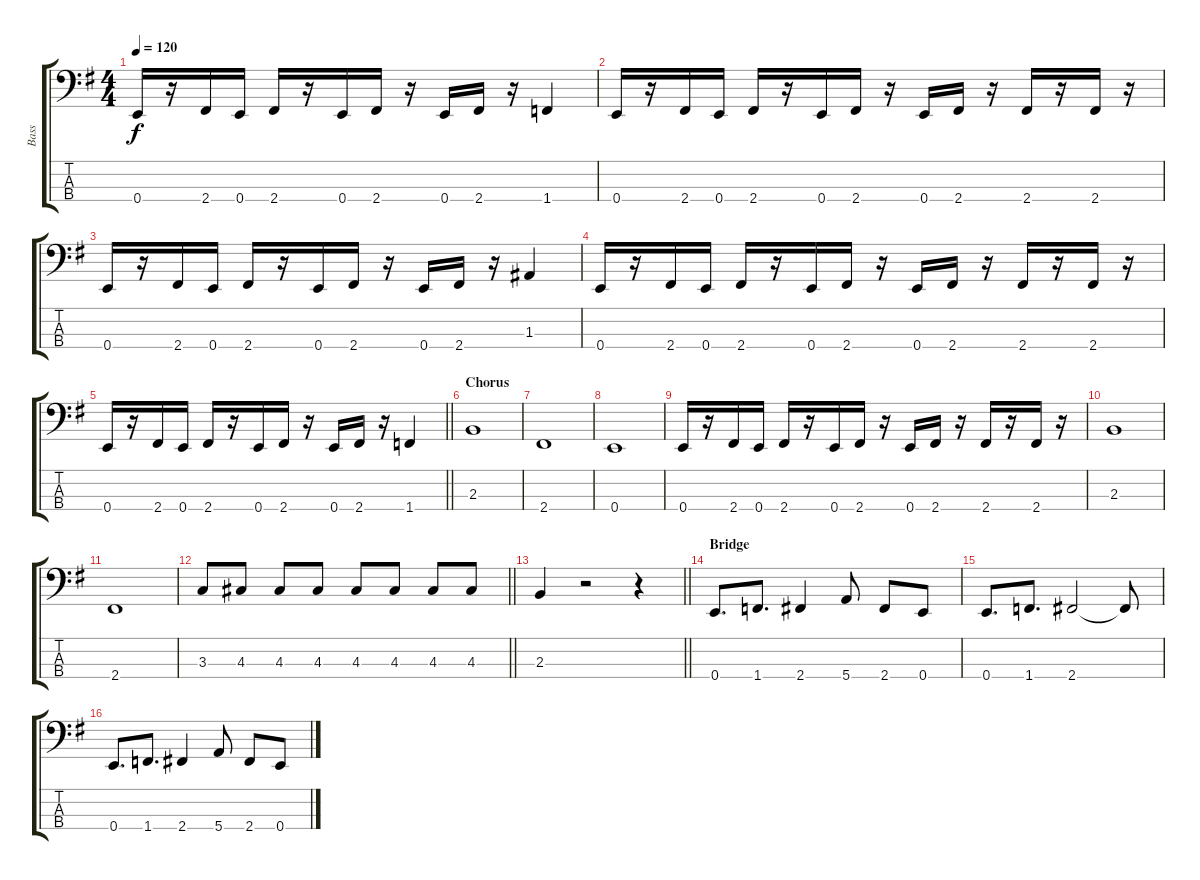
\track ("Bass" "Bass") {instrument electricbassfinger}
\staff {score tabs}
\tuning (G2 D2 A1 E1) {hide}
\ts (4 4)
\tempo 120
\clef f4
\ks g
0.4.16{dy f} r.16 2.4.16 0.4.16 2.4.16 r.16 0.4.16 2.4.16 r.16 0.4.16 2.4.16 r.16 1.4.4 |
0.4.16 r.16 2.4.16 0.4.16 2.4.16 r.16 0.4.16 2.4.16 r.16 0.4.16 2.4.16 r.16 2.4.16 r.16 2.4.16 r.16 |
0.4.16 r.16 2.4.16 0.4.16 2.4.16 r.16 0.4.16 2.4.16 r.16 0.4.16 2.4.16 r.16 1.3.4 |
0.4.16 r.16 2.4.16 0.4.16 2.4.16 r.16 0.4.16 2.4.16 r.16 0.4.16 2.4.16 r.16 2.4.16 r.16 2.4.16 r.16 |
\barLineRight lightlight
0.4.16 r.16 2.4.16 0.4.16 2.4.16 r.16 0.4.16 2.4.16 r.16 0.4.16 2.4.16 r.16 1.4.4 |
\section ("" "Chorus")
2.3.1 |
2.4.1 |
0.4.1 |
0.4.16 r.16 2.4.16 0.4.16 2.4.16 r.16 0.4.16 2.4.16 r.16 0.4.16 2.4.16 r.16 2.4.16 r.16 2.4.16 r.16 |
2.3.1 |
2.4.1 |
\barLineRight lightlight
3.3.8 4.3.8 4.3.8 4.3.8 4.3.8 4.3.8 4.3.8 4.3.8 |
\barLineRight lightlight
2.3.4 r.2 r.4 |
\section ("" "Bridge")
0.4.8{d} 1.4.8{d} 2.4.4 5.4.8 2.4.8 0.4.8 |
0.4.8{d} 1.4.8{d} 2.4.2 2.4{t}.8 |
0.4.8{d} 1.4.8{d} 2.4.4 5.4.8 2.4.8 0.4.8
